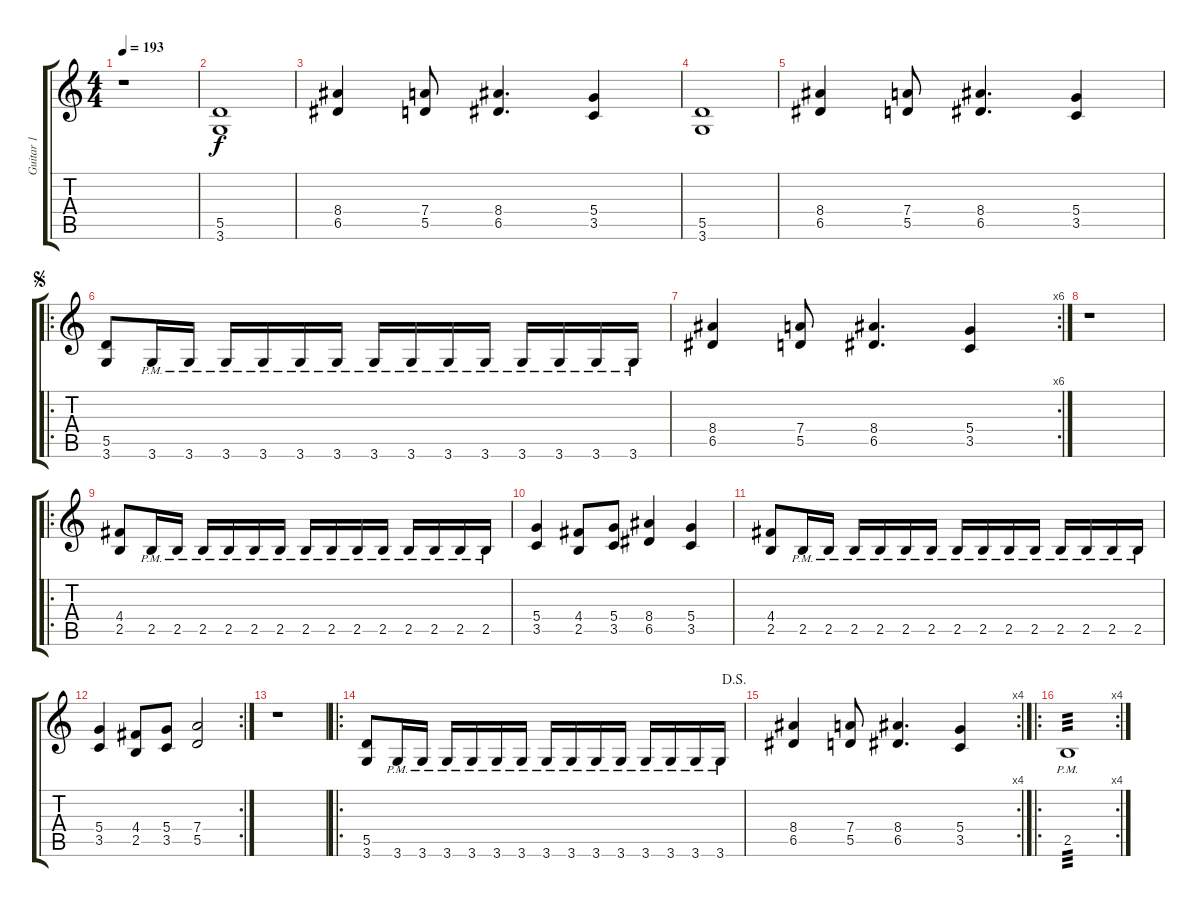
\track ("Guitar 1" "Guitar 1") {instrument distortionguitar}
\staff {score tabs}
\tuning (E4 B3 G3 D3 A2 E2) {hide}
\ts (4 4)
\tempo 193
\clef g2
\ks c
r.1{dy f instrument distortionguitar} |
(5.5 3.6).1 |
(8.4 6.5).4 (7.4 5.5).8 (8.4 6.5).4{d} (5.4 3.5).4 |
(5.5 3.6).1 |
(8.4 6.5).4 (7.4 5.5).8 (8.4 6.5).4{d} (5.4 3.5).4 |
\ro
\jump segno
(5.5 3.6).8 3.6{pm}.16 3.6{pm}.16 3.6{pm}.16 3.6{pm}.16 3.6{pm}.16 3.6{pm}.16 3.6{pm}.16 3.6{pm}.16 3.6{pm}.16 3.6{pm}.16 3.6{pm}.16 3.6{pm}.16 3.6{pm}.16 3.6{pm}.16 |
\rc 6
(8.4 6.5).4 (7.4 5.5).8 (8.4 6.5).4{d} (5.4 3.5).4 |
r.1 |
\ro
(4.4 2.5).8 2.5{pm}.16 2.5{pm}.16 2.5{pm}.16 2.5{pm}.16 2.5{pm}.16 2.5{pm}.16 2.5{pm}.16 2.5{pm}.16 2.5{pm}.16 2.5{pm}.16 2.5{pm}.16 2.5{pm}.16 2.5{pm}.16 2.5{pm}.16 |
(5.4 3.5).4 (4.4 2.5).8 (5.4 3.5).8 (8.4 6.5).4 (5.4 3.5).4 |
(4.4 2.5).8 2.5{pm}.16 2.5{pm}.16 2.5{pm}.16 2.5{pm}.16 2.5{pm}.16 2.5{pm}.16 2.5{pm}.16 2.5{pm}.16 2.5{pm}.16 2.5{pm}.16 2.5{pm}.16 2.5{pm}.16 2.5{pm}.16 2.5{pm}.16 |
\rc 2
(5.4 3.5).4 (4.4 2.5).8 (5.4 3.5).8 (7.4 5.5).2 |
r.1 |
\ro
\jump dalsegno
(5.5 3.6).8 3.6{pm}.16 3.6{pm}.16 3.6{pm}.16 3.6{pm}.16 3.6{pm}.16 3.6{pm}.16 3.6{pm}.16 3.6{pm}.16 3.6{pm}.16 3.6{pm}.16 3.6{pm}.16 3.6{pm}.16 3.6{pm}.16 3.6{pm}.16 |
\rc 4
(8.4 6.5).4 (7.4 5.5).8 (8.4 6.5).4{d} (5.4 3.5).4 |
\ro
\rc 4
2.5{pm}.1{tp 3}
